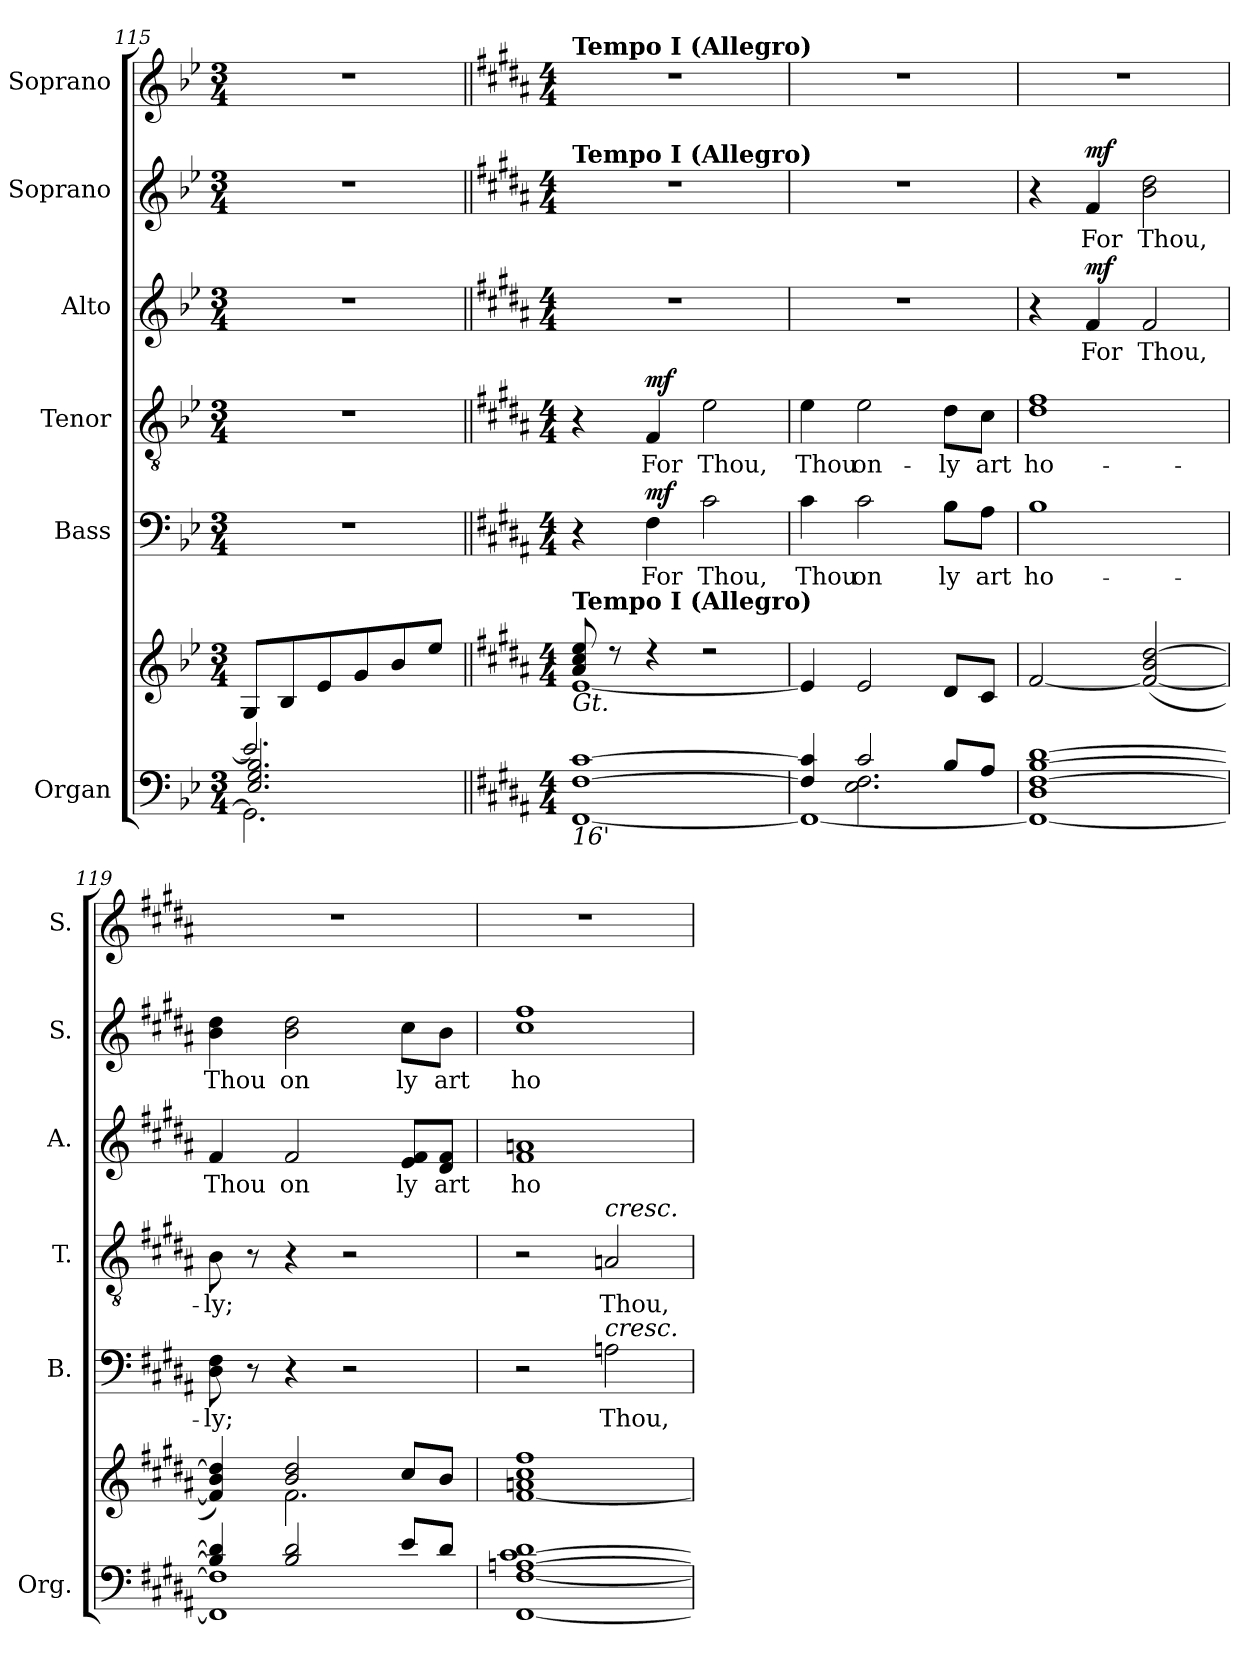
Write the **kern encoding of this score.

**kern	**kern	**kern	**text	**dynam	**kern	**text	**dynam	**kern	**text	**dynam	**kern	**text	**dynam	**kern
*part6	*part6	*part5	*part5	*part5	*part4	*part4	*part4	*part3	*part3	*part3	*part2	*part2	*part2	*part1
*staff7	*staff6	*staff5	*staff5	*staff5	*staff4	*staff4	*staff4	*staff3	*staff3	*staff3	*staff2	*staff2	*staff2	*staff1
*I"Organ	*	*I"Bass	*	*	*I"Tenor	*	*	*I"Alto	*	*	*I"Soprano	*	*	*I"Soprano
*I'Org.	*	*I'B.	*	*	*I'T.	*	*	*I'A.	*	*	*I'S.	*	*	*I'S.
*clefF4	*clefG2	*clefF4	*	*	*clefGv2	*	*	*clefG2	*	*	*clefG2	*	*	*clefG2
*	*	*	*	*	*ITrd7c12	*	*	*	*	*	*	*	*	*
*k[b-e-]	*k[b-e-]	*k[b-e-]	*	*	*k[b-e-]	*	*	*k[b-e-]	*	*	*k[b-e-]	*	*	*k[b-e-]
*B-:	*B-:	*B-:	*	*	*B-:	*	*	*B-:	*	*	*B-:	*	*	*B-:
*M3/4	*M3/4	*M3/4	*	*	*M3/4	*	*	*M3/4	*	*	*M3/4	*	*	*M3/4
=115	=115	=115	=115	=115	=115	=115	=115	=115	=115	=115	=115	=115	=115	=115
*^	*	*	*	*	*	*	*	*	*	*	*	*	*	*
*	*^	*	*	*	*	*	*	*	*	*	*	*	*	*	*
!	!	!	!	!LO:N:vis=1	!	!	!LO:N:vis=1	!	!	!LO:N:vis=1	!	!	!LO:N:vis=1	!	!	!LO:N:vis=1
2.e-i/]	2.GGi\]	2.E-i/ 2.Gi 2.B-i	8Gi/L	2.r	.	.	2.r	.	.	2.r	.	.	2.r	.	.	2.r
.	.	.	8B-i/	.	.	.	.	.	.	.	.	.	.	.	.	.
.	.	.	8e-i/	.	.	.	.	.	.	.	.	.	.	.	.	.
.	.	.	8gi/	.	.	.	.	.	.	.	.	.	.	.	.	.
.	.	.	8b-i/	.	.	.	.	.	.	.	.	.	.	.	.	.
.	.	.	8ee-i/J	.	.	.	.	.	.	.	.	.	.	.	.	.
*v	*v	*v	*	*	*	*	*	*	*	*	*	*	*	*	*	*
!!LO:LB:g=z
=116||	=116||	=116||	=116||	=116||	=116||	=116||	=116||	=116||	=116||	=116||	=116||	=116||	=116||	=116||
*k[f#c#g#d#a#]	*k[f#c#g#d#a#]	*k[f#c#g#d#a#]	*	*	*k[f#c#g#d#a#]	*	*	*k[f#c#g#d#a#]	*	*	*k[f#c#g#d#a#]	*	*	*k[f#c#g#d#a#]
*B:	*B:	*B:	*	*	*B:	*	*	*B:	*	*	*B:	*	*	*B:
*M4/4	*M4/4	*M4/4	*	*	*M4/4	*	*	*M4/4	*	*	*M4/4	*	*	*M4/4
*	*MM120	*	*	*	*	*	*	*	*	*	*MM120	*	*	*MM120
*^	*^	*	*	*	*	*	*	*	*	*	*	*	*	*
!	!	!	!	!	!	!	!	!	!	!	!	!	!	!	!	!LO:TX:a:B:t=Tempo I (Allegro)
!	!	!	!	!	!	!	!	!	!	!	!	!	!LO:TX:a:B:t=Tempo I (Allegro)	!	!	!
!	!	!LO:TX:b:i:t=Gt.	!	!	!	!	!	!	!	!	!	!	!	!	!	!
!	!	!LO:TX:a:B:t=Tempo I (Allegro)	!	!	!	!	!	!	!	!	!	!	!	!	!	!
!LO:TX:b:i:t=16'	!	!	!	!	!	!	!	!	!	!	!	!	!	!	!	!
[1F#i [1c#i	[1FF#i	8a#i/ 8cc#i 8eei	[1ei	4r	.	.	4r	.	.	1r	.	.	1r	.	.	1r
.	.	8r	.	.	.	.	.	.	.	.	.	.	.	.	.	.
!	!	!	!	!	!LO:LY:b:color=#000000	!	!	!	!	!	!	!	!	!	!	!
!	!	!	!	!	!	!	!	!LO:LY:b:color=#000000	!	!	!	!	!	!	!	!
.	.	4r	.	4F#i\	For	mf	4FF#i/	For	mf	.	.	.	.	.	.	.
!	!	!	!	!	!LO:LY:b:color=#000000	!	!	!	!	!	!	!	!	!	!	!
!	!	!	!	!	!	!	!	!LO:LY:b:color=#000000	!	!	!	!	!	!	!	!
.	.	2r	.	2c#i\	Thou,	.	2Ei\	Thou,	.	.	.	.	.	.	.	.
*	*	*v	*v	*	*	*	*	*	*	*	*	*	*	*	*	*
=117	=117	=117	=117	=117	=117	=117	=117	=117	=117	=117	=117	=117	=117	=117	=117
*	*^	*	*	*	*	*	*	*	*	*	*	*	*	*	*
!	!	!	!	!	!LO:LY:b:color=#000000	!	!	!	!	!	!	!	!	!	!	!
!	!	!	!	!	!	!	!	!LO:LY:b:color=#000000	!	!	!	!	!	!	!	!
4F#i/] 4c#i]	1FF#i_	4ryy	4ei/]	4c#i\	Thou	.	4Ei\	Thou	.	1r	.	.	1r	.	.	1r
!	!	!	!	!	!LO:LY:b:color=#000000	!	!	!	!	!	!	!	!	!	!	!
!	!	!	!	!	!	!	!	!LO:LY:b:color=#000000	!	!	!	!	!	!	!	!
2c#i/	.	2.Ei\ 2.F#i	2ei/	2c#i\	on	.	2Ei\	on-	.	.	.	.	.	.	.	.
!	!	!	!	!	!LO:LY:b:color=#000000	!	!	!	!	!	!	!	!	!	!	!
!	!	!	!	!	!	!	!	!LO:LY:b:color=#000000	!	!	!	!	!	!	!	!
8Bi/L	.	.	8d#i/L	8Bi\L	ly	.	8D#i\L	-ly	.	.	.	.	.	.	.	.
!	!	!	!	!	!LO:LY:b:color=#000000	!	!	!	!	!	!	!	!	!	!	!
!	!	!	!	!	!	!	!	!LO:LY:b:color=#000000	!	!	!	!	!	!	!	!
8A#i/J	.	.	8c#i/J	8A#i\J	art	.	8C#i\J	art	.	.	.	.	.	.	.	.
*v	*v	*v	*	*	*	*	*	*	*	*	*	*	*	*	*	*
=118	=118	=118	=118	=118	=118	=118	=118	=118	=118	=118	=118	=118	=118	=118
!	!	!	!LO:LY:b:color=#000000	!	!	!	!	!	!	!	!	!	!	!
!	!	!	!	!	!	!LO:LY:b:color=#000000	!	!	!	!	!	!	!	!
1FF#i_ 1D#i [1F#i [1Bi [1d#i	[2f#i/	1Bi	ho-	.	1D#i 1F#i	ho-	.	4r	.	.	4r	.	.	1r
!	!	!	!	!	!	!	!	!	!LO:LY:b:color=#000000	!	!	!	!	!
!	!	!	!	!	!	!	!	!	!	!	!	!LO:LY:b:color=#000000	!	!
.	.	.	.	.	.	.	.	4f#i/	For	mf	4f#i/	For	mf	.
!	!	!	!	!	!	!	!	!	!LO:LY:b:color=#000000	!	!	!	!	!
!	!	!	!	!	!	!	!	!	!	!	!	!LO:LY:b:color=#000000	!	!
.	(2f#i/_ 2bi [2dd#i	.	.	.	.	.	.	2f#i/	Thou,	.	2bi\ 2dd#i	Thou,	.	.
=119	=119	=119	=119	=119	=119	=119	=119	=119	=119	=119	=119	=119	=119	=119
*^	*^	*	*	*	*	*	*	*	*	*	*	*	*	*
!	!	!	!	!	!LO:LY:b:color=#000000	!	!	!	!	!	!	!	!	!	!	!
!	!	!	!	!	!	!	!	!LO:LY:b:color=#000000	!	!	!	!	!	!	!	!
!	!	!	!	!	!	!	!	!	!	!	!LO:LY:b:color=#000000	!	!	!	!	!
!	!	!	!	!	!	!	!	!	!	!	!	!	!	!LO:LY:b:color=#000000	!	!
4Bi/] 4d#i]	1FF#i] 1F#i]	4f#i/] 4bi 4dd#i])	4ryy	8D#i\ 8F#i	-ly;	.	8BBi\	-ly;	.	4f#i/	Thou	.	4bi\ 4dd#i	Thou	.	1r
.	.	.	.	8r	.	.	8r	.	.	.	.	.	.	.	.	.
!	!	!	!	!	!	!	!	!	!	!	!LO:LY:b:color=#000000	!	!	!	!	!
!	!	!	!	!	!	!	!	!	!	!	!	!	!	!LO:LY:b:color=#000000	!	!
2Bi/ 2d#i	.	2bi/ 2dd#i	2.f#i\	4r	.	.	4r	.	.	2f#i/	on	.	2bi\ 2dd#i	on	.	.
.	.	.	.	2r	.	.	2r	.	.	.	.	.	.	.	.	.
!	!	!	!	!	!	!	!	!	!	!	!LO:LY:b:color=#000000	!	!	!	!	!
!	!	!	!	!	!	!	!	!	!	!	!	!	!	!LO:LY:b:color=#000000	!	!
8ei/L	.	8cc#i/L	.	.	.	.	.	.	.	8ei/ 8f#i/L	ly	.	8cc#i\L	ly	.	.
!	!	!	!	!	!	!	!	!	!	!	!LO:LY:b:color=#000000	!	!	!	!	!
!	!	!	!	!	!	!	!	!	!	!	!	!	!	!LO:LY:b:color=#000000	!	!
8d#i/J	.	8bi/J	.	.	.	.	.	.	.	8d#i/ 8f#i/J	art	.	8bi\J	art	.	.
*v	*v	*	*	*	*	*	*	*	*	*	*	*	*	*	*	*
*	*v	*v	*	*	*	*	*	*	*	*	*	*	*	*	*
!!LO:LB:g=z
=120	=120	=120	=120	=120	=120	=120	=120	=120	=120	=120	=120	=120	=120	=120
!	!	!	!	!	!	!	!	!	!LO:LY:b:color=#000000	!	!	!	!	!
!	!	!	!	!	!	!	!	!	!	!	!	!LO:LY:b:color=#000000	!	!
[1FF#i [1F#i [1Ani [1c#i 1d#i	[1f#i 1ani 1cc#i 1ff#i	2r	.	.	2r	.	.	1f#i 1ani	ho-	.	1cc#i 1ff#i	ho-	.	1r
!	!	!	!LO:LY:b:color=#000000	!	!	!	!	!	!	!	!	!	!	!
!	!	!	!	!	!LO:TX:a:i:t=cresc.	!	!	!	!	!	!	!	!	!
!	!	!LO:TX:a:i:t=cresc.	!	!	!	!	!	!	!	!	!	!	!	!
!	!	!	!	!	!	!LO:LY:b:color=#000000	!	!	!	!	!	!	!	!
.	.	2Ani\	Thou,	.	2AAni/	Thou,	.	.	.	.	.	.	.	.
=	=	=	=	=	=	=	=	=	=	=	=	=	=	=
*-	*-	*-	*-	*-	*-	*-	*-	*-	*-	*-	*-	*-	*-	*-
